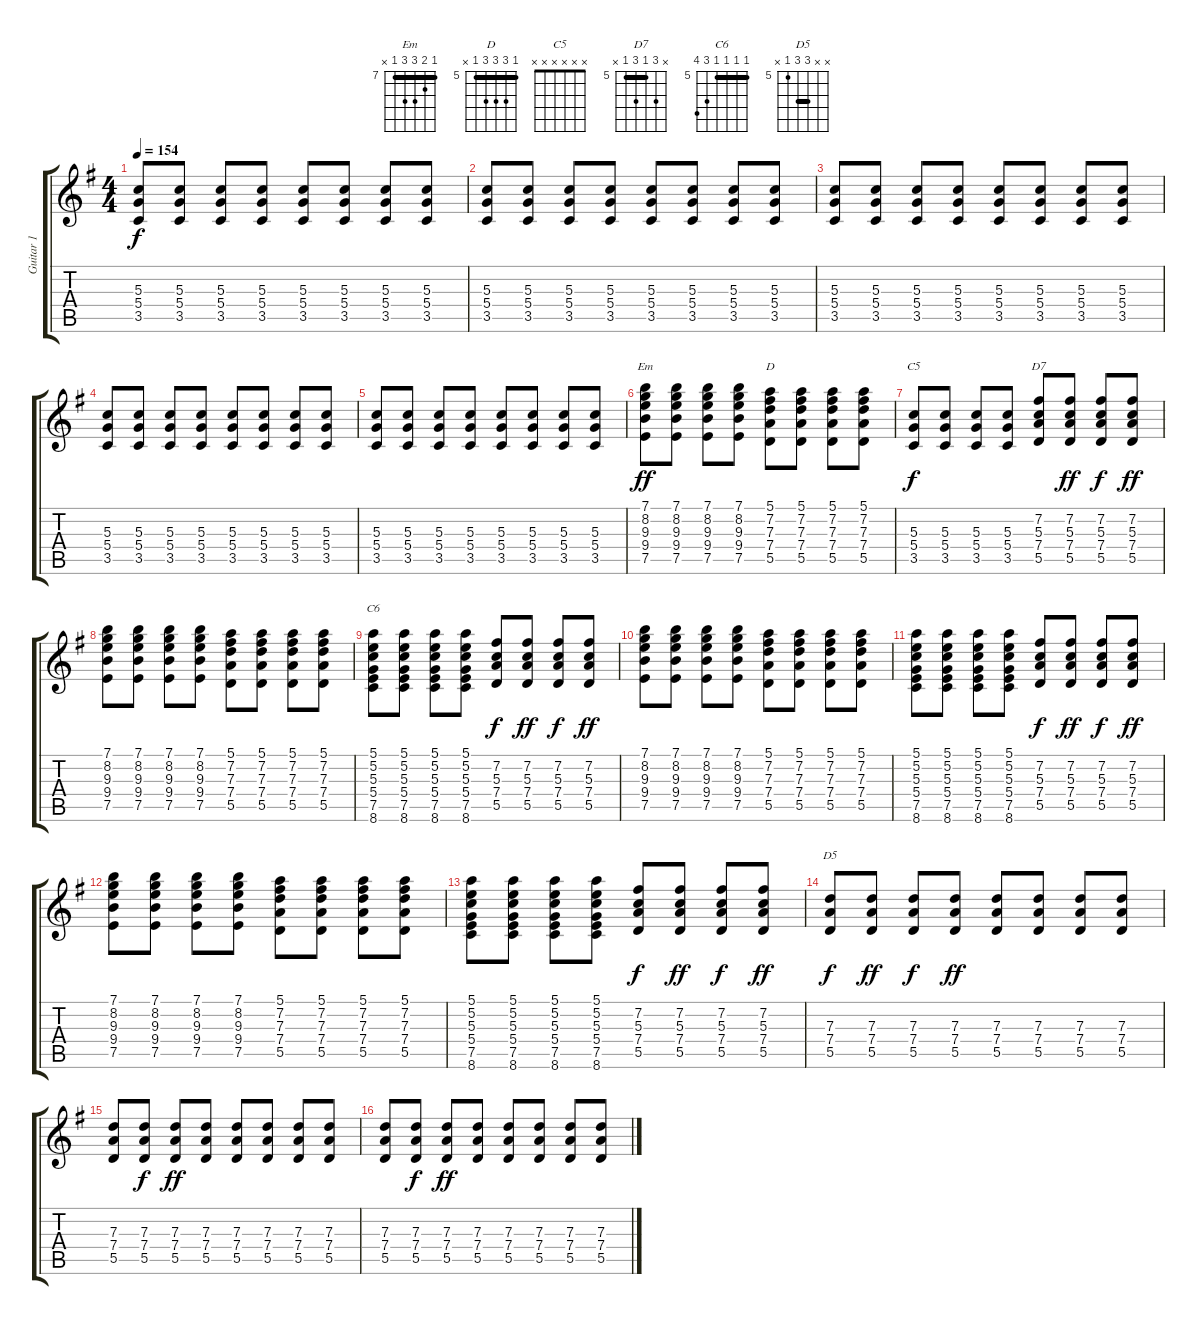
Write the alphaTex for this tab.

\track ("Guitar 1" "Guitar 1") {instrument electricguitarclean}
\staff {score tabs}
\tuning (E4 B3 G3 D3 A2 E2) {hide}
\chord ("Em" 7 8 9 9 7 x) {firstfret 7 barre 7}
\chord ("D" 5 7 7 7 5 x) {firstfret 5 barre 5}
\chord ("C5" x x x x x x)
\chord ("D7" x 7 5 7 5 x) {firstfret 5 barre 5}
\chord ("C6" 5 5 5 5 7 8) {firstfret 5 barre 5}
\chord ("D5" x x 7 7 5 x) {firstfret 5 barre 7}
\ts (4 4)
\tempo 154
\clef g2
\ks g
(5.3 5.4 3.5).8{dy f} (5.3 5.4 3.5).8 (5.3 5.4 3.5).8 (5.3 5.4 3.5).8 (5.3 5.4 3.5).8 (5.3 5.4 3.5).8 (5.3 5.4 3.5).8 (5.3 5.4 3.5).8 |
(5.3 5.4 3.5).8 (5.3 5.4 3.5).8 (5.3 5.4 3.5).8 (5.3 5.4 3.5).8 (5.3 5.4 3.5).8 (5.3 5.4 3.5).8 (5.3 5.4 3.5).8 (5.3 5.4 3.5).8 |
(5.3 5.4 3.5).8 (5.3 5.4 3.5).8 (5.3 5.4 3.5).8 (5.3 5.4 3.5).8 (5.3 5.4 3.5).8 (5.3 5.4 3.5).8 (5.3 5.4 3.5).8 (5.3 5.4 3.5).8 |
(5.3 5.4 3.5).8 (5.3 5.4 3.5).8 (5.3 5.4 3.5).8 (5.3 5.4 3.5).8 (5.3 5.4 3.5).8 (5.3 5.4 3.5).8 (5.3 5.4 3.5).8 (5.3 5.4 3.5).8 |
(5.3 5.4 3.5).8 (5.3 5.4 3.5).8 (5.3 5.4 3.5).8 (5.3 5.4 3.5).8 (5.3 5.4 3.5).8 (5.3 5.4 3.5).8 (5.3 5.4 3.5).8 (5.3 5.4 3.5).8 |
(7.1 8.2 9.3 9.4 7.5).8{ch "Em" dy ff} (7.1 8.2 9.3 9.4 7.5).8 (7.1 8.2 9.3 9.4 7.5).8 (7.1 8.2 9.3 9.4 7.5).8 (5.1 7.2 7.3 7.4 5.5).8{ch "D"} (5.1 7.2 7.3 7.4 5.5).8 (5.1 7.2 7.3 7.4 5.5).8 (5.1 7.2 7.3 7.4 5.5).8 |
(5.3 5.4 3.5).8{ch "C5" dy f} (5.3 5.4 3.5).8 (5.3 5.4 3.5).8 (5.3 5.4 3.5).8 (7.2 5.3 7.4 5.5).8{ch "D7"} (7.2 5.3 7.4 5.5).8{dy ff} (7.2 5.3 7.4 5.5).8{dy f} (7.2 5.3 7.4 5.5).8{dy ff} |
(7.1 8.2 9.3 9.4 7.5).8 (7.1 8.2 9.3 9.4 7.5).8 (7.1 8.2 9.3 9.4 7.5).8 (7.1 8.2 9.3 9.4 7.5).8 (5.1 7.2 7.3 7.4 5.5).8 (5.1 7.2 7.3 7.4 5.5).8 (5.1 7.2 7.3 7.4 5.5).8 (5.1 7.2 7.3 7.4 5.5).8 |
(5.1 5.2 5.3 5.4 7.5 8.6).8{ch "C6"} (5.1 5.2 5.3 5.4 7.5 8.6).8 (5.1 5.2 5.3 5.4 7.5 8.6).8 (5.1 5.2 5.3 5.4 7.5 8.6).8 (7.2 5.3 7.4 5.5).8{dy f} (7.2 5.3 7.4 5.5).8{dy ff} (7.2 5.3 7.4 5.5).8{dy f} (7.2 5.3 7.4 5.5).8{dy ff} |
(7.1 8.2 9.3 9.4 7.5).8 (7.1 8.2 9.3 9.4 7.5).8 (7.1 8.2 9.3 9.4 7.5).8 (7.1 8.2 9.3 9.4 7.5).8 (5.1 7.2 7.3 7.4 5.5).8 (5.1 7.2 7.3 7.4 5.5).8 (5.1 7.2 7.3 7.4 5.5).8 (5.1 7.2 7.3 7.4 5.5).8 |
(5.1 5.2 5.3 5.4 7.5 8.6).8 (5.1 5.2 5.3 5.4 7.5 8.6).8 (5.1 5.2 5.3 5.4 7.5 8.6).8 (5.1 5.2 5.3 5.4 7.5 8.6).8 (7.2 5.3 7.4 5.5).8{dy f} (7.2 5.3 7.4 5.5).8{dy ff} (7.2 5.3 7.4 5.5).8{dy f} (7.2 5.3 7.4 5.5).8{dy ff} |
(7.1 8.2 9.3 9.4 7.5).8 (7.1 8.2 9.3 9.4 7.5).8 (7.1 8.2 9.3 9.4 7.5).8 (7.1 8.2 9.3 9.4 7.5).8 (5.1 7.2 7.3 7.4 5.5).8 (5.1 7.2 7.3 7.4 5.5).8 (5.1 7.2 7.3 7.4 5.5).8 (5.1 7.2 7.3 7.4 5.5).8 |
(5.1 5.2 5.3 5.4 7.5 8.6).8 (5.1 5.2 5.3 5.4 7.5 8.6).8 (5.1 5.2 5.3 5.4 7.5 8.6).8 (5.1 5.2 5.3 5.4 7.5 8.6).8 (7.2 5.3 7.4 5.5).8{dy f} (7.2 5.3 7.4 5.5).8{dy ff} (7.2 5.3 7.4 5.5).8{dy f} (7.2 5.3 7.4 5.5).8{dy ff} |
(7.3 7.4 5.5).8{ch "D5" dy f} (7.3 7.4 5.5).8{dy ff} (7.3 7.4 5.5).8{dy f} (7.3 7.4 5.5).8{dy ff} (7.3 7.4 5.5).8 (7.3 7.4 5.5).8 (7.3 7.4 5.5).8 (7.3 7.4 5.5).8 |
(7.3 7.4 5.5).8 (7.3 7.4 5.5).8{dy f} (7.3 7.4 5.5).8{dy ff} (7.3 7.4 5.5).8 (7.3 7.4 5.5).8 (7.3 7.4 5.5).8 (7.3 7.4 5.5).8 (7.3 7.4 5.5).8 |
(7.3 7.4 5.5).8 (7.3 7.4 5.5).8{dy f} (7.3 7.4 5.5).8{dy ff} (7.3 7.4 5.5).8 (7.3 7.4 5.5).8 (7.3 7.4 5.5).8 (7.3 7.4 5.5).8 (7.3 7.4 5.5).8
